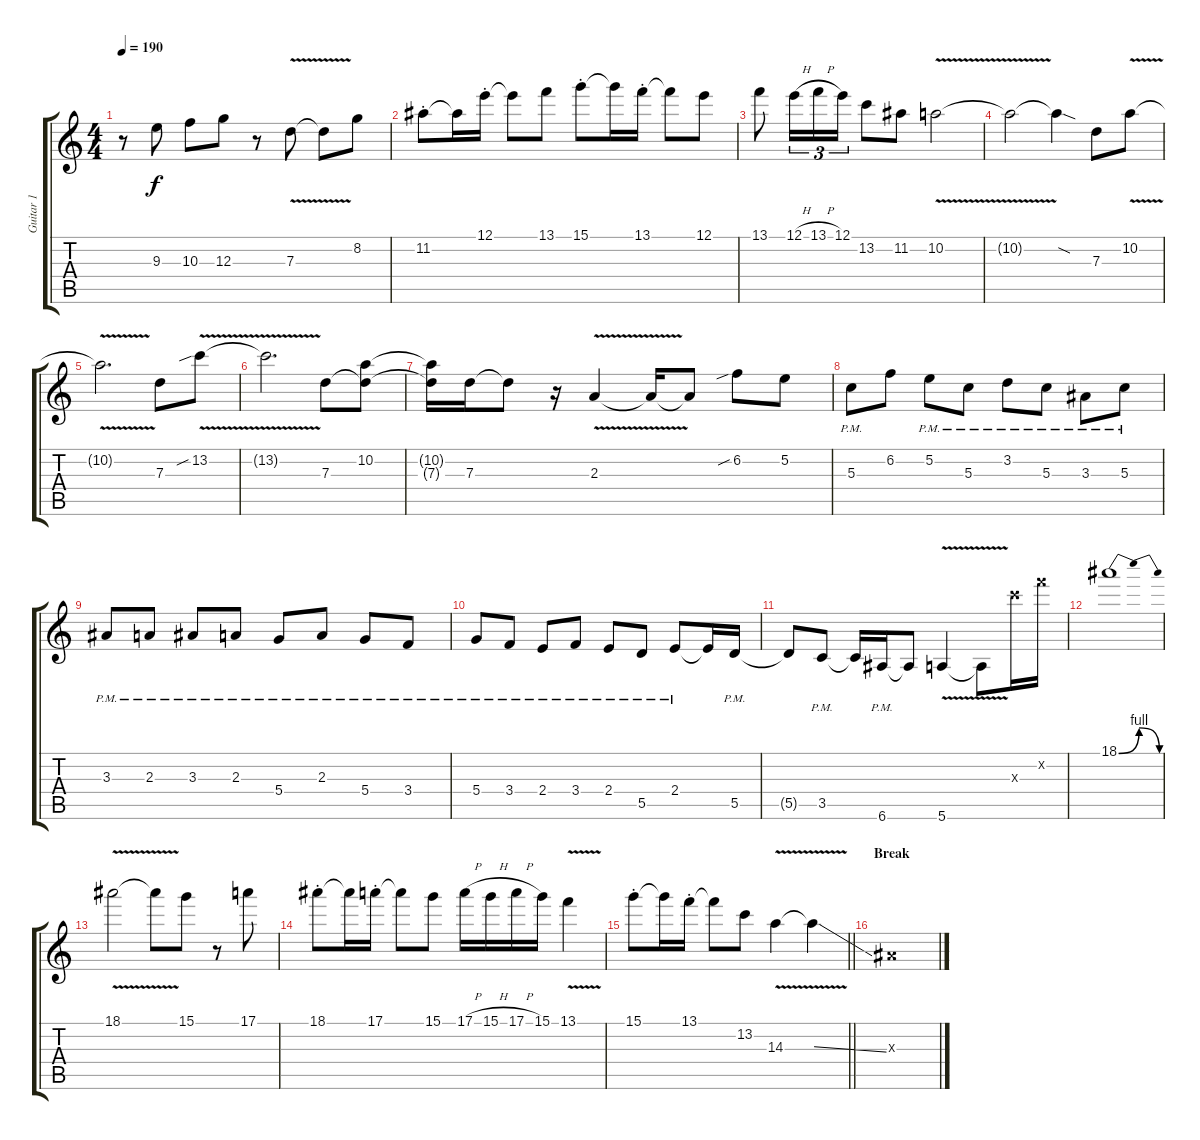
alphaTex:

\track ("Guitar 1" "Guitar 1") {instrument overdrivenguitar}
\staff {score tabs}
\tuning (E4 B3 G3 D3 A2 E2) {hide}
\ts (4 4)
\tempo 190
\clef g2
\ks c
r.8{dy f} 9.3.8 10.3.8 12.3.8 r.8 7.3{v}.8 7.3{t}.8 8.2.8 |
11.2{st}.8 11.2{t}.16 12.1{st}.16 12.1{t}.8 13.1.8 15.1{st}.8 15.1{t}.16 13.1{st}.16 13.1{t}.8 12.1.8 |
13.1.8 12.1{h}.16{tu (3 2)} 13.1{h}.16{tu (3 2)} 12.1.16{tu (3 2)} 13.2.8 11.2.8 10.2{v}.2 |
10.2{t}.2 10.2{sod t}.4 7.3.8 10.2{v}.8 |
10.2{t}.2{d} 7.3.8 13.2{v sib}.8 |
13.2{t}.2{d} 7.3.8 (10.2 7.3{t}).8 |
(10.2{t} 7.3{t}).16 7.3.16 7.3{t}.8 r.16 2.3{v}.4 2.3{t}.16 2.3{t}.8 6.2{sib}.8 5.2.8 |
5.3{pm}.8 6.2.8 5.2{pm}.8 5.3{pm}.8 3.2{pm}.8 5.3{pm}.8 3.3{pm}.8 5.3{pm}.8 |
3.3{pm}.8 2.3{pm}.8 3.3{pm}.8 2.3{pm}.8 5.4{pm}.8 2.3{pm}.8 5.4{pm}.8 3.4{pm}.8 |
5.4{pm}.8 3.4{pm}.8 2.4{pm}.8 3.4{pm}.8 2.4{pm}.8 5.5{pm}.8 2.4{pm}.8 2.4{t}.16 5.5{pm}.16 |
5.5{t}.8 3.5{pm}.8 3.5{t}.16 6.6{pm}.16 6.6{t}.8 5.6{v}.4 5.6{t}.8 17.3{x}.16 18.2{x}.16 |
18.1{be (bendrelease 0 0 15 4 45 4 60 0)}.1 |
18.1{v}.2 18.1{t}.8 15.1.8 r.8 17.1.8 |
18.1{st}.8 18.1{t}.16 17.1{st}.16 17.1{t}.8 15.1.8 17.1{h}.16 15.1{h}.16 17.1{h}.16 15.1.16 13.1{v}.4 |
\barLineRight lightlight
15.1{st}.8 15.1{t}.16 13.1{st}.16 13.1{t}.8 13.2.8 14.3{v}.4 14.3{ss t}.4 |
\section ("" "Break")
3.3{x}.1
